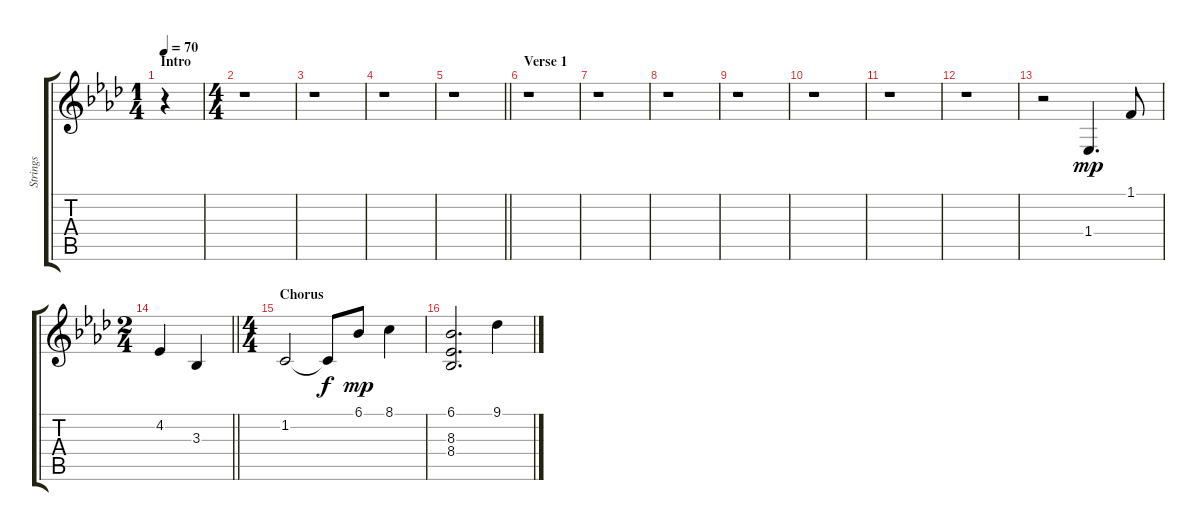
\track ("Strings" "Strings") {instrument stringensemble2}
\staff {score tabs}
\tuning (E4 B3 G3 D3 A2 E2) {hide}
\ts (1 4)
\section ("" "Intro")
\tempo 70
\clef g2
\ks ab
r.4{dy mp instrument stringensemble2} |
\ts (4 4)
r.1 |
r.1 |
r.1 |
\barLineRight lightlight
r.1 |
\section ("" "Verse 1")
r.1 |
r.1 |
r.1 |
r.1 |
r.1 |
r.1 |
r.1 |
r.2 1.4.4{d} 1.1.8 |
\ts (2 4)
\barLineRight lightlight
4.2.4 3.3.4 |
\ts (4 4)
\section ("" "Chorus")
1.2.2 1.2{t}.8{dy f} 6.1.8{dy mp} 8.1.4 |
(6.1 8.3 8.4).2{d} 9.1.4
